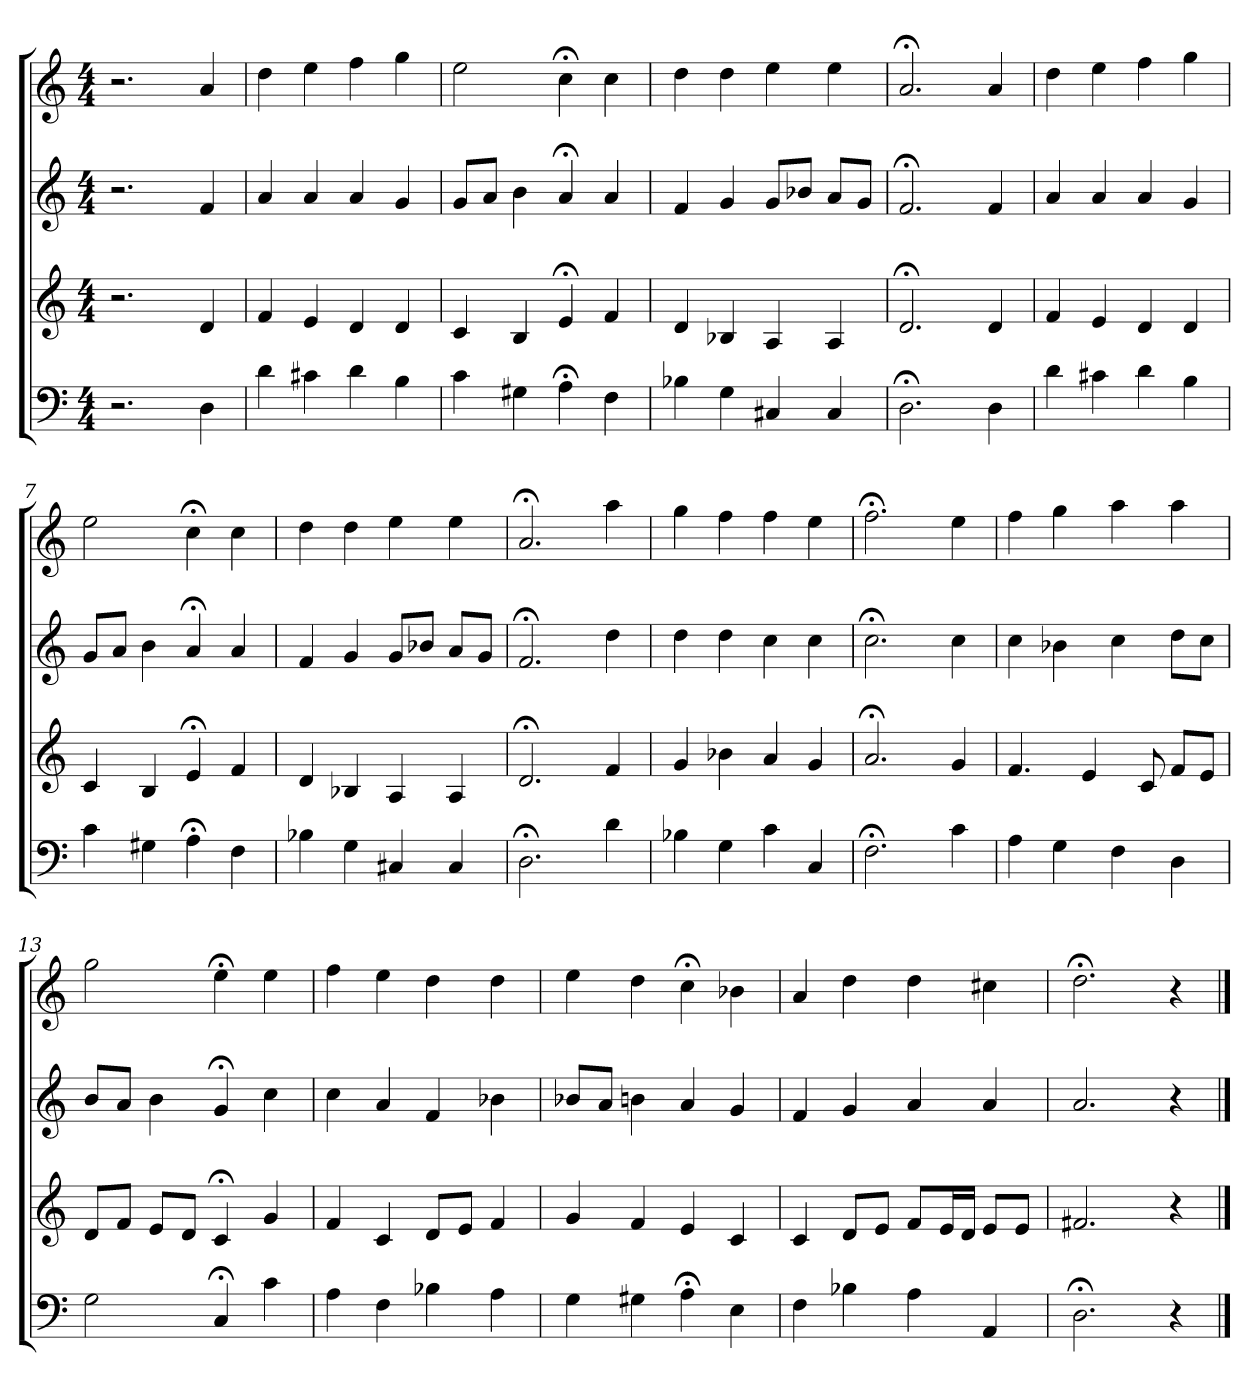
**kern	**kern	**kern	**kern
*part4	*part3	*part2	*part1
*staff4	*staff3	*staff2	*staff1
*clefF4	*clefG2	*clefG2	*clefG2
*	*	*	*k[]
*	*	*	*a:
*M4/4	*M4/4	*M4/4	*M4/4
=1	=1	=1	=1
2.r	2.r	2.r	2.r
4D	4d	4f	4a
=2	=2	=2	=2
4d	4f	4a	4dd
4c#X	4e	4a	4ee
4d	4d	4a	4ff
4B	4d	4g	4gg
=3	=3	=3	=3
4c	4c	8g/L	2ee
.	.	8a/J	.
4G#X	4B	4b	.
4A;<	4e;<	4a;<	4cc;<
4F	4f	4a	4cc
=4	=4	=4	=4
4B-X	4d	4f	4dd
4G	4B-X	4g	4dd
4C#X	4A	8g/L	4ee
.	.	8b-X/J	.
4C#	4A	8a/L	4ee
.	.	8g/J	.
=5	=5	=5	=5
2.D;<	2.d;<	2.f;<	2.a;<
4D	4d	4f	4a
=6	=6	=6	=6
4d	4f	4a	4dd
4c#X	4e	4a	4ee
4d	4d	4a	4ff
4B	4d	4g	4gg
=7	=7	=7	=7
4c	4c	8g/L	2ee
.	.	8a/J	.
4G#X	4B	4b	.
4A;<	4e;<	4a;<	4cc;<
4F	4f	4a	4cc
=8	=8	=8	=8
4B-X	4d	4f	4dd
4G	4B-X	4g	4dd
4C#X	4A	8g/L	4ee
.	.	8b-X/J	.
4C#	4A	8a/L	4ee
.	.	8g/J	.
=9	=9	=9	=9
2.D;<	2.d;<	2.f;<	2.a;<
4d	4f	4dd	4aa
=10	=10	=10	=10
4B-X	4g	4dd	4gg
4G	4b-X	4dd	4ff
4c	4a	4cc	4ff
4C	4g	4cc	4ee
=11	=11	=11	=11
2.F;<	2.a;<	2.cc;<	2.ff;<
4c	4g	4cc	4ee
=12	=12	=12	=12
4A	4.f	4cc	4ff
4G	.	4b-X	4gg
.	4e	.	.
4F	.	4cc	4aa
.	8c	.	.
4D	8f/L	8dd\L	4aa
.	8e/J	8cc\J	.
=13	=13	=13	=13
2G	8d/L	8b/L	2gg
.	8f/J	8a/J	.
.	8e/L	4b	.
.	8d/J	.	.
4C;<	4c;<	4g;<	4ee;<
4c	4g	4cc	4ee
=14	=14	=14	=14
4A	4f	4cc	4ff
4F	4c	4a	4ee
4B-X	8d/L	4f	4dd
.	8e/J	.	.
4A	4f	4b-X	4dd
=15	=15	=15	=15
4G	4g	8b-/L	4ee
.	.	8a/J	.
4G#X	4f	4bn	4dd
4A;<	4e	4a	4cc;<
4E	4c	4g	4b-X
=16	=16	=16	=16
4F	4c	4f	4a
4B-X	8d/L	4g	4dd
.	8e/J	.	.
4A	8f/L	4a	4dd
.	16e/L	.	.
.	16d/JJ	.	.
4AA	8e/L	4a	4cc#X
.	8e/J	.	.
=17	=17	=17	=17
2.D;<	2.f#X	2.a	2.dd;<
4r	4r	4r	4r
==	==	==	==
*-	*-	*-	*-
